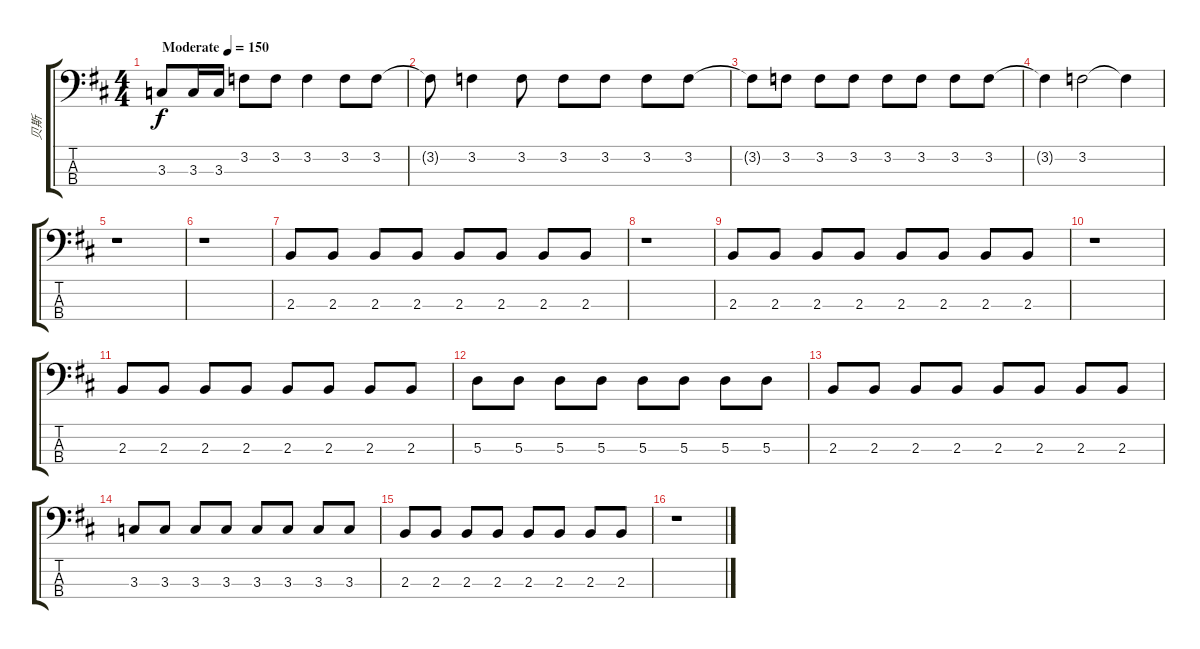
\track ("贝斯" "贝斯") {instrument electricbassfinger}
\staff {score tabs}
\tuning (G2 D2 A1 E1) {hide}
\ts (4 4)
\tempo (150 "Moderate")
\clef f4
\ks d
3.3.8{txt "" dy f instrument electricbassfinger} 3.3.16 3.3.16 3.2.8 3.2.8 3.2.4 3.2.8 3.2.8 |
3.2{t}.8 3.2.4 3.2.8 3.2.8 3.2.8 3.2.8 3.2.8 |
3.2{t}.8 3.2.8 3.2.8 3.2.8 3.2.8 3.2.8 3.2.8 3.2.8 |
3.2{t}.4 3.2.2 3.2{t}.4 |
r.1 |
r.1 |
2.3.8 2.3.8 2.3.8 2.3.8 2.3.8 2.3.8 2.3.8 2.3.8 |
r.1 |
2.3.8 2.3.8 2.3.8 2.3.8 2.3.8 2.3.8 2.3.8 2.3.8 |
r.1 |
2.3.8 2.3.8 2.3.8 2.3.8 2.3.8 2.3.8 2.3.8 2.3.8 |
5.3.8 5.3.8 5.3.8 5.3.8 5.3.8 5.3.8 5.3.8 5.3.8 |
2.3.8 2.3.8 2.3.8 2.3.8 2.3.8 2.3.8 2.3.8 2.3.8 |
3.3.8 3.3.8 3.3.8 3.3.8 3.3.8 3.3.8 3.3.8 3.3.8 |
2.3.8 2.3.8 2.3.8 2.3.8 2.3.8 2.3.8 2.3.8 2.3.8 |
r.1
